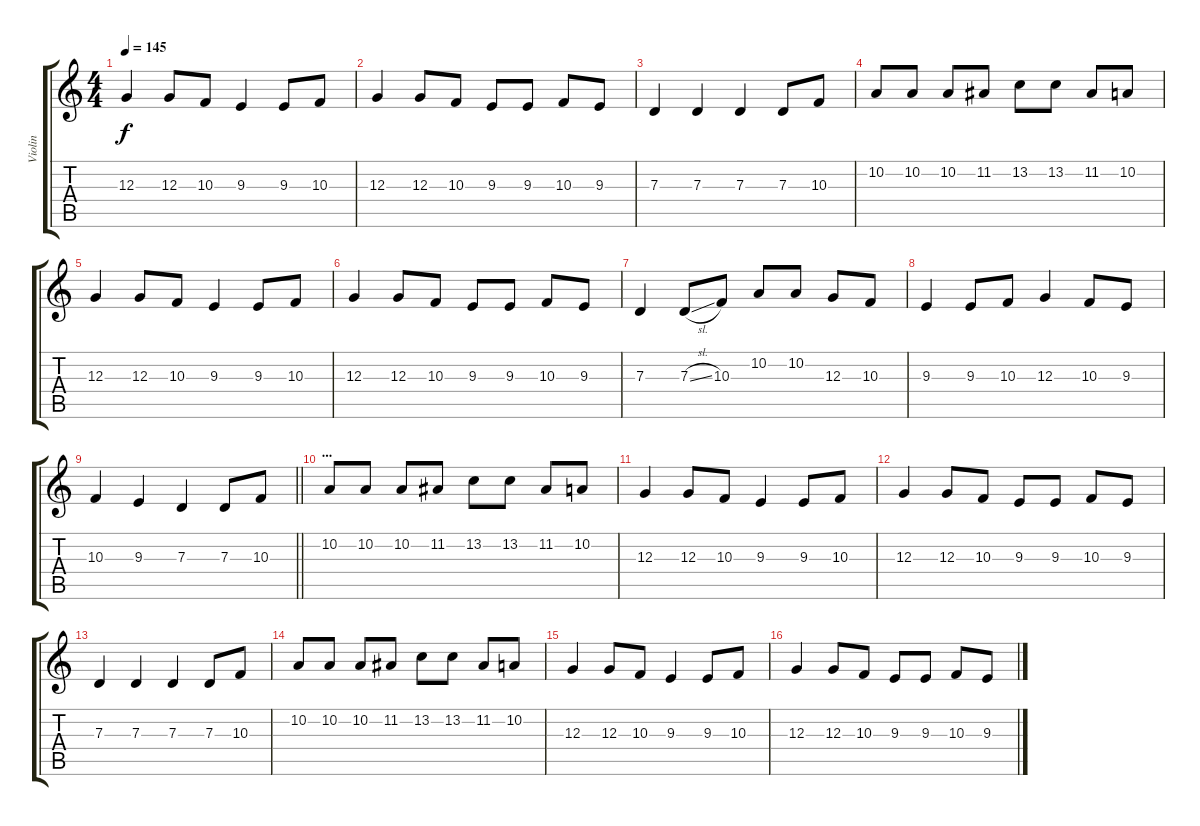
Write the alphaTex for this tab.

\track ("Violin" "Violin") {instrument violin}
\staff {score tabs}
\tuning (E4 B3 G3 D3 A2 E2) {hide}
\ts (4 4)
\tempo 145
\clef g2
\ks c
12.3.4{dy f} 12.3.8 10.3.8 9.3.4 9.3.8 10.3.8 |
12.3.4 12.3.8 10.3.8 9.3.8 9.3.8 10.3.8 9.3.8 |
7.3.4 7.3.4 7.3.4 7.3.8 10.3.8 |
10.2.8 10.2.8 10.2.8 11.2.8 13.2.8 13.2.8 11.2.8 10.2.8 |
12.3.4 12.3.8 10.3.8 9.3.4 9.3.8 10.3.8 |
12.3.4 12.3.8 10.3.8 9.3.8 9.3.8 10.3.8 9.3.8 |
7.3.4 7.3{sl}.8 10.3.8 10.2.8 10.2.8 12.3.8 10.3.8 |
9.3.4 9.3.8 10.3.8 12.3.4 10.3.8 9.3.8 |
\barLineRight lightlight
10.3.4 9.3.4 7.3.4 7.3.8 10.3.8 |
\section ("" "...")
10.2.8 10.2.8 10.2.8 11.2.8 13.2.8 13.2.8 11.2.8 10.2.8 |
12.3.4 12.3.8 10.3.8 9.3.4 9.3.8 10.3.8 |
12.3.4 12.3.8 10.3.8 9.3.8 9.3.8 10.3.8 9.3.8 |
7.3.4 7.3.4 7.3.4 7.3.8 10.3.8 |
10.2.8 10.2.8 10.2.8 11.2.8 13.2.8 13.2.8 11.2.8 10.2.8 |
12.3.4 12.3.8 10.3.8 9.3.4 9.3.8 10.3.8 |
12.3.4 12.3.8 10.3.8 9.3.8 9.3.8 10.3.8 9.3.8
